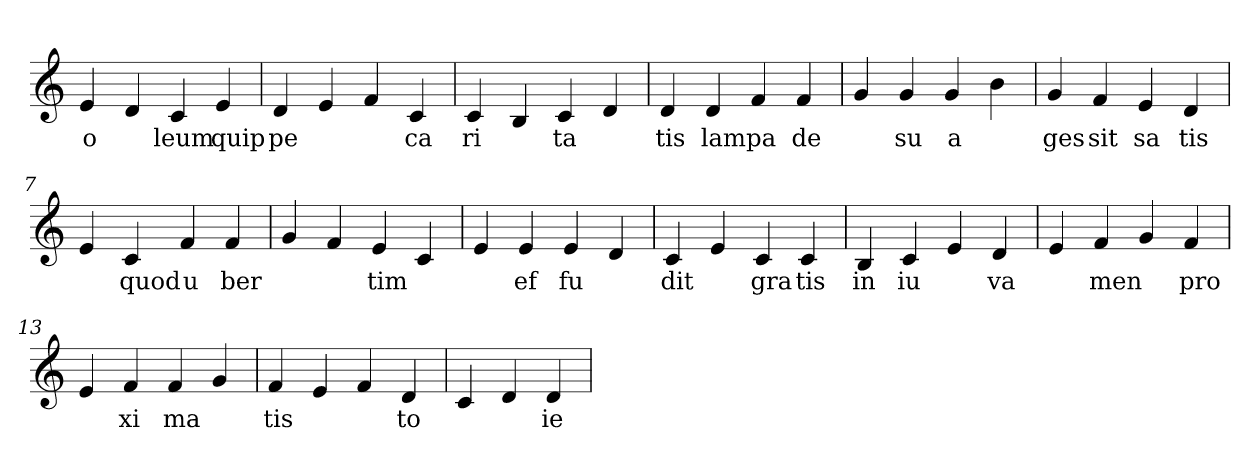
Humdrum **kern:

**kern	**text
*part1	*part1
*staff1	*staff1
*clefG2	*
=1	=1
4e	o
4d	.
4c	leum
4e	quip
=2	=2
4d	pe
4e	.
4f	.
4c	ca
=3	=3
4c	ri
4B	.
4c	ta
4d	.
=4	=4
4d	tis
4d	lam
4f	pa
4f	de
=5	=5
4g	.
4g	su
4g	a
4b	.
=6	=6
4g	ges
4f	sit
4e	sa
4d	tis
=7	=7
4e	.
4c	quod
4f	u
4f	ber
=8	=8
4g	.
4f	.
4e	tim
4c	.
=9	=9
4e	.
4e	ef
4e	fu
4d	.
=10	=10
4c	dit
4e	.
4c	gra
4c	tis
=11	=11
4B	in
4c	iu
4e	.
4d	va
=12	=12
4e	.
4f	men
4g	.
4f	pro
=13	=13
4e	.
4f	xi
4f	ma
4g	.
=14	=14
4f	tis
4e	.
4f	.
4d	to
=15	=15
4c	.
4d	.
4d	ie
=	=
*-	*-
